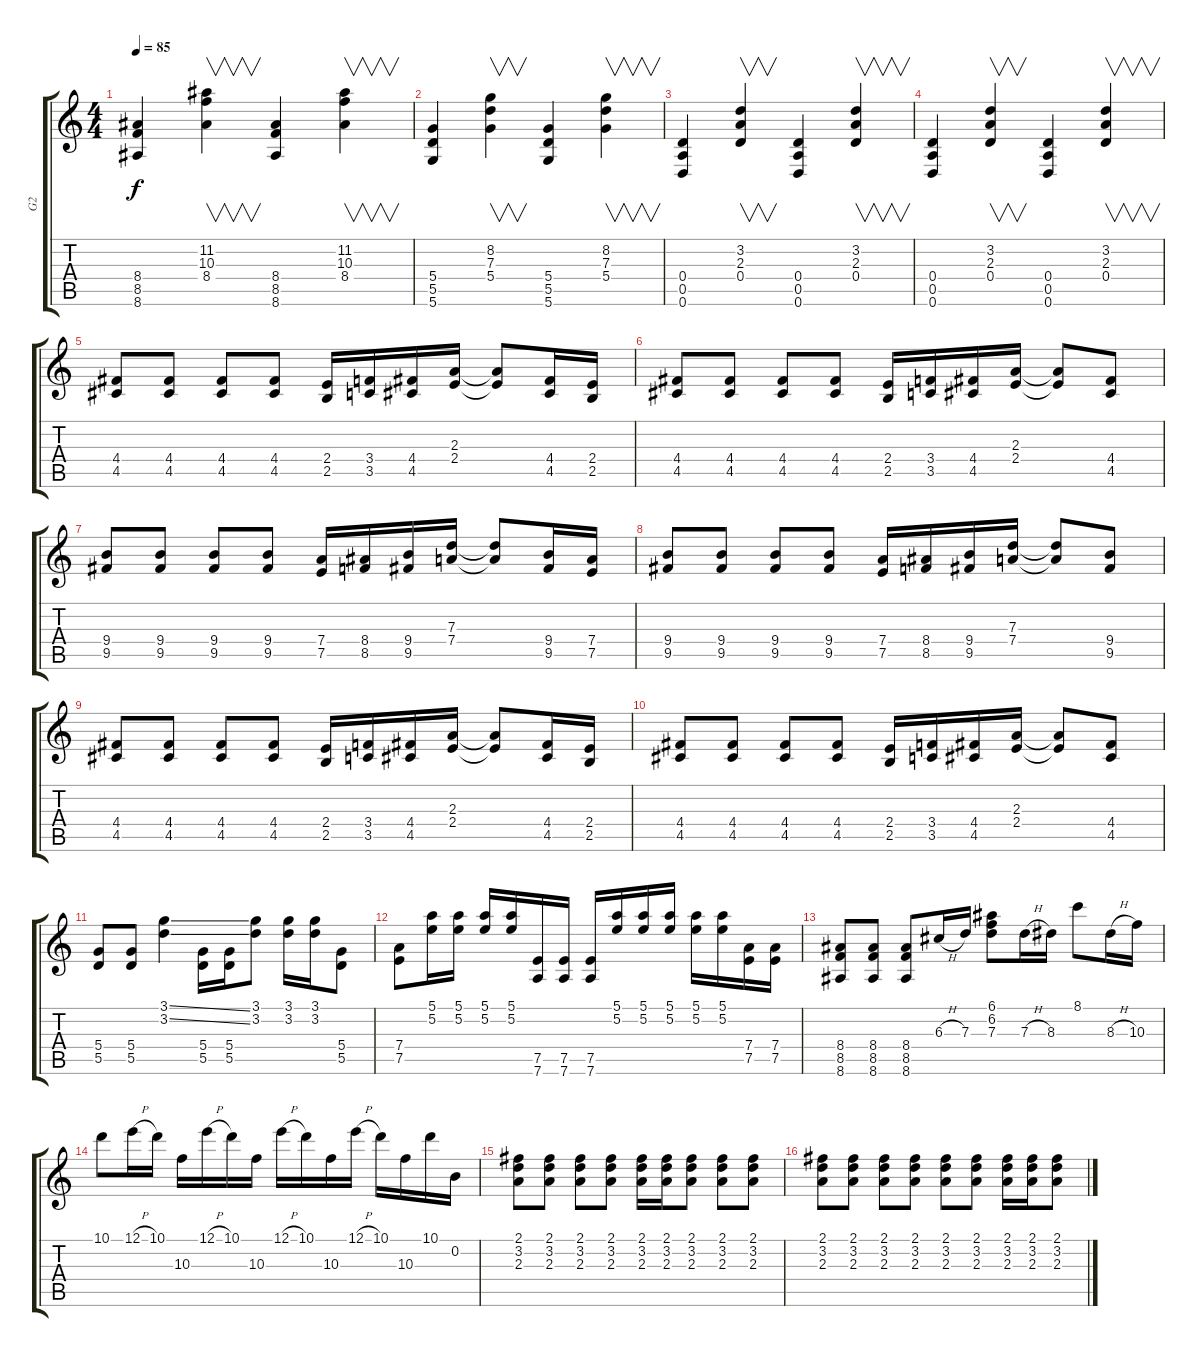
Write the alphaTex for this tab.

\track ("G2" "G2") {instrument overdrivenguitar}
\staff {score tabs}
\tuning (E4 B3 G3 D3 A2 D2) {hide}
\ts (4 4)
\tempo 85
\clef g2
\ks c
(8.4 8.5 8.6).4{dy f} (11.2 10.3 8.4).4{v} (8.4 8.5 8.6).4 (11.2 10.3 8.4).4{v} |
(5.4 5.5 5.6).4 (8.2 7.3 5.4).4{v} (5.4 5.5 5.6).4 (8.2 7.3 5.4).4{v} |
(0.4 0.5 0.6).4 (3.2 2.3 0.4).4{v} (0.4 0.5 0.6).4 (3.2 2.3 0.4).4{v} |
(0.4 0.5 0.6).4 (3.2 2.3 0.4).4{v} (0.4 0.5 0.6).4 (3.2 2.3 0.4).4{v} |
(4.4 4.5).8 (4.4 4.5).8 (4.4 4.5).8 (4.4 4.5).8 (2.4 2.5).16 (3.4 3.5).16 (4.4 4.5).16 (2.3 2.4).16 (2.3{t} 2.4{t}).8 (4.4 4.5).16 (2.4 2.5).16 |
(4.4 4.5).8 (4.4 4.5).8 (4.4 4.5).8 (4.4 4.5).8 (2.4 2.5).16 (3.4 3.5).16 (4.4 4.5).16 (2.3 2.4).16 (2.3{t} 2.4{t}).8 (4.4 4.5).8 |
(9.4 9.5).8 (9.4 9.5).8 (9.4 9.5).8 (9.4 9.5).8 (7.4 7.5).16 (8.4 8.5).16 (9.4 9.5).16 (7.3 7.4).16 (7.3{t} 7.4{t}).8 (9.4 9.5).16 (7.4 7.5).16 |
(9.4 9.5).8 (9.4 9.5).8 (9.4 9.5).8 (9.4 9.5).8 (7.4 7.5).16 (8.4 8.5).16 (9.4 9.5).16 (7.3 7.4).16 (7.3{t} 7.4{t}).8 (9.4 9.5).8 |
(4.4 4.5).8 (4.4 4.5).8 (4.4 4.5).8 (4.4 4.5).8 (2.4 2.5).16 (3.4 3.5).16 (4.4 4.5).16 (2.3 2.4).16 (2.3{t} 2.4{t}).8 (4.4 4.5).16 (2.4 2.5).16 |
(4.4 4.5).8 (4.4 4.5).8 (4.4 4.5).8 (4.4 4.5).8 (2.4 2.5).16 (3.4 3.5).16 (4.4 4.5).16 (2.3 2.4).16 (2.3{t} 2.4{t}).8 (4.4 4.5).8 |
(5.4 5.5).8 (5.4 5.5).8 (3.1{ss} 3.2{ss}).4 (5.4 5.5).16 (5.4 5.5).16 (3.1 3.2).8 (3.1 3.2).16 (3.1 3.2).16 (5.4 5.5).8 |
(7.4 7.5).8 (5.1 5.2).16 (5.1 5.2).16 (5.1 5.2).16 (5.1 5.2).16 (7.5 7.6).16 (7.5 7.6).16 (7.5 7.6).16 (5.1 5.2).16 (5.1 5.2).16 (5.1 5.2).16 (5.1 5.2).16 (5.1 5.2).16 (7.4 7.5).16 (7.4 7.5).16 |
(8.4 8.5 8.6).8 (8.4 8.5 8.6).8 (8.4 8.5 8.6).8 6.3{h}.16 7.3.16 (6.1 6.2 7.3).8 7.3{h}.16 8.3.16 8.1.8 8.3{h}.16 10.3.16 |
10.1.8 12.1{h}.16 10.1.16 10.3.16 12.1{h}.16 10.1.16 10.3.16 12.1{h}.16 10.1.16 10.3.16 12.1{h}.16 10.1.16 10.3.16 10.1.16 0.2.16 |
(2.1 3.2 2.3).8 (2.1 3.2 2.3).8 (2.1 3.2 2.3).8 (2.1 3.2 2.3).8 (2.1 3.2 2.3).16 (2.1 3.2 2.3).16 (2.1 3.2 2.3).8 (2.1 3.2 2.3).8 (2.1 3.2 2.3).8 |
(2.1 3.2 2.3).8 (2.1 3.2 2.3).8 (2.1 3.2 2.3).8 (2.1 3.2 2.3).8 (2.1 3.2 2.3).8 (2.1 3.2 2.3).8 (2.1 3.2 2.3).16 (2.1 3.2 2.3).16 (2.1 3.2 2.3).8
